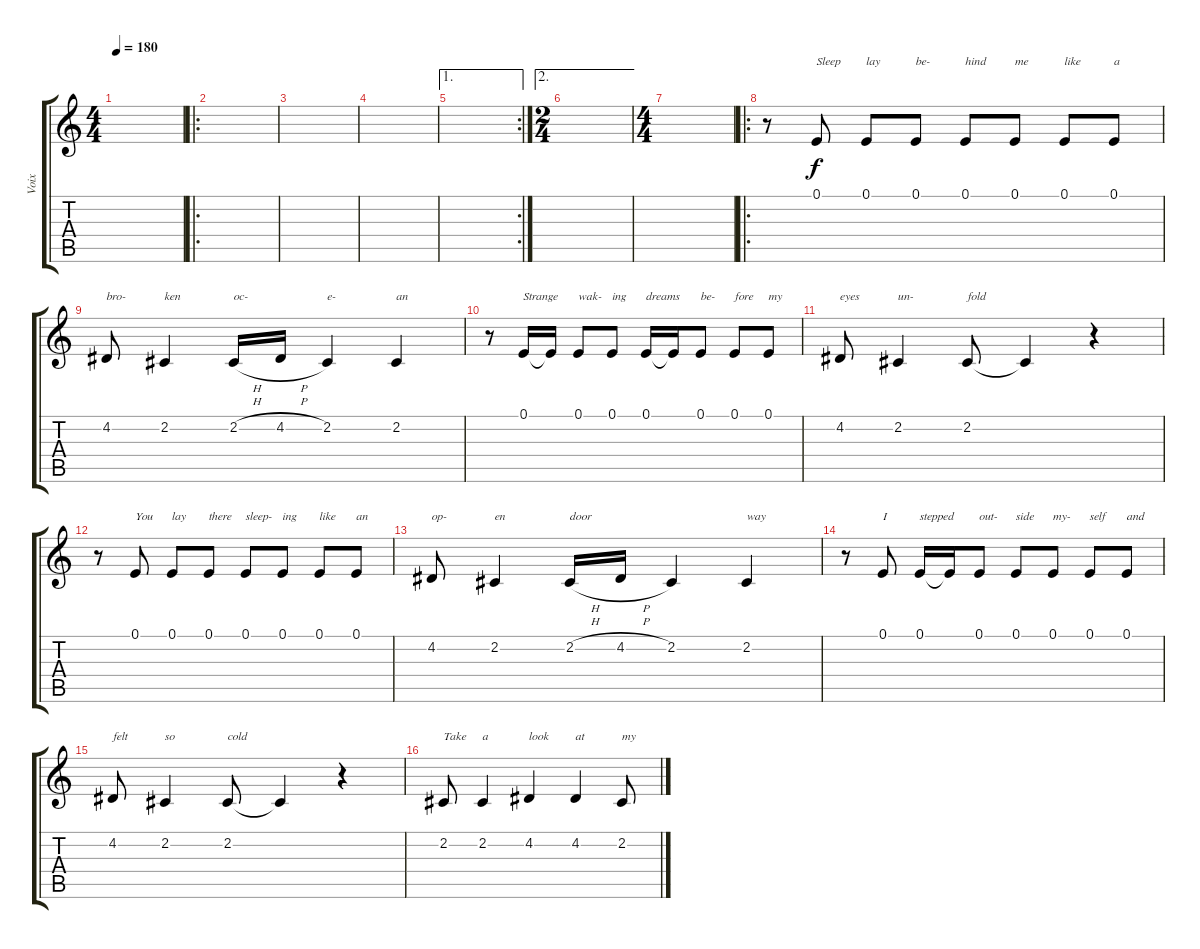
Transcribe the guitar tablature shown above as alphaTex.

\track ("Voix" "Voix") {instrument clarinet}
\staff {score tabs}
\tuning (E4 B3 G3 D3 A2 E2) {hide}
\ts (4 4)
\tempo 180
\clef g2
\ks c
|
\ro
|
|
|
\ae 1
\rc 2
|
\ae 2
\ts (2 4)
|
\ts (4 4)
|
\ro
r.8 0.1.8{txt "Sleep"} 0.1.8{txt "lay"} 0.1.8{txt "be-"} 0.1.8{txt "hind"} 0.1.8{txt "me"} 0.1.8{txt "like"} 0.1.8{txt "a"} |
4.2.8{txt "bro-"} 2.2.4{txt "ken"} 2.2{h}.16{txt "oc-"} 4.2{h}.16 2.2.4{txt "e-"} 2.2.4{txt "an"} |
r.8 0.1.16{txt "Strange"} 0.1{t}.16 0.1.8{txt "wak-"} 0.1.8{txt "ing"} 0.1.16{txt "dreams"} 0.1{t}.16 0.1.8{txt "be-"} 0.1.8{txt "fore"} 0.1.8{txt "my"} |
4.2.8{txt "eyes"} 2.2.4{txt "un-"} 2.2.8{txt "fold"} 2.2{t}.4 r.4 |
r.8 0.1.8{txt "You"} 0.1.8{txt "lay"} 0.1.8{txt "there"} 0.1.8{txt "sleep-"} 0.1.8{txt "ing"} 0.1.8{txt "like"} 0.1.8{txt "an"} |
4.2.8{txt "op-"} 2.2.4{txt "en"} 2.2{h}.16{txt "door"} 4.2{h}.16 2.2.4 2.2.4{txt "way"} |
r.8 0.1.8{txt "I"} 0.1.16{txt "stepped"} 0.1{t}.16 0.1.8{txt "out-"} 0.1.8{txt "side"} 0.1.8{txt "my-"} 0.1.8{txt "self"} 0.1.8{txt "and"} |
4.2.8{txt "felt"} 2.2.4{txt "so"} 2.2.8{txt "cold"} 2.2{t}.4 r.4 |
2.2.8{txt "Take"} 2.2.4{txt "a"} 4.2.4{txt "look"} 4.2.4{txt "at"} 2.2.8{txt "my"}
